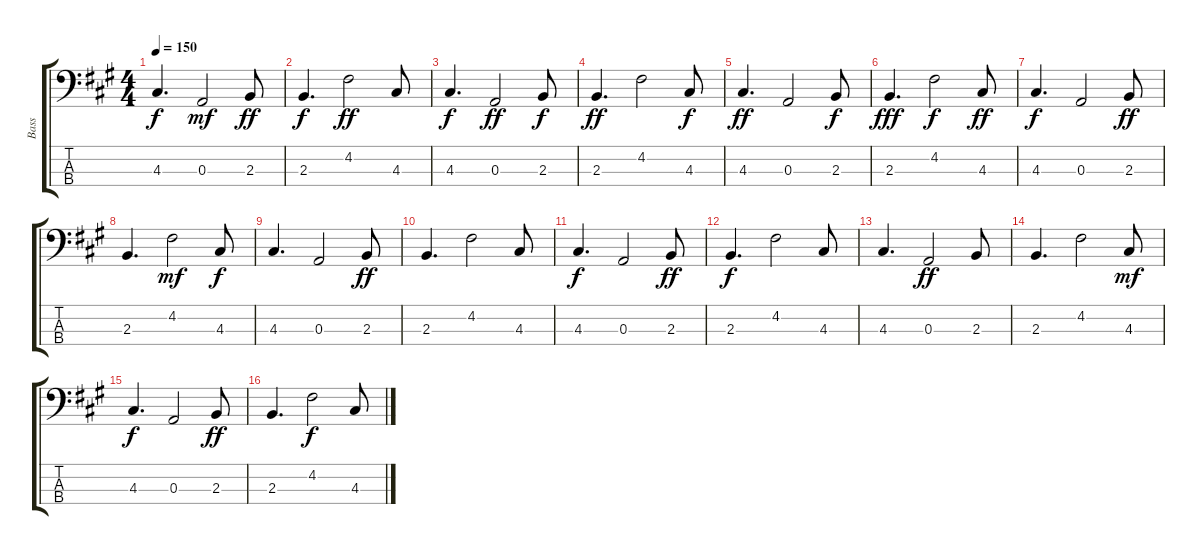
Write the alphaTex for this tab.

\track ("Bass" "Bass") {instrument electricbassfinger}
\staff {score tabs}
\tuning (G2 D2 A1 E1) {hide}
\ts (4 4)
\tempo 150
\clef f4
\ks a
4.3.4{d dy f} 0.3.2{dy mf} 2.3.8{dy ff} |
2.3.4{d dy f} 4.2.2{dy ff} 4.3.8 |
4.3.4{d dy f} 0.3.2{dy ff} 2.3.8{dy f} |
2.3.4{d dy ff} 4.2.2 4.3.8{dy f} |
4.3.4{d dy ff} 0.3.2 2.3.8{dy f} |
2.3.4{d dy fff} 4.2.2{dy f} 4.3.8{dy ff} |
4.3.4{d dy f} 0.3.2 2.3.8{dy ff} |
2.3.4{d} 4.2.2{dy mf} 4.3.8{dy f} |
4.3.4{d} 0.3.2 2.3.8{dy ff} |
2.3.4{d} 4.2.2 4.3.8 |
4.3.4{d dy f} 0.3.2 2.3.8{dy ff} |
2.3.4{d dy f} 4.2.2 4.3.8 |
4.3.4{d} 0.3.2{dy ff} 2.3.8 |
2.3.4{d} 4.2.2 4.3.8{dy mf} |
4.3.4{d dy f} 0.3.2 2.3.8{dy ff} |
2.3.4{d} 4.2.2{dy f} 4.3.8
